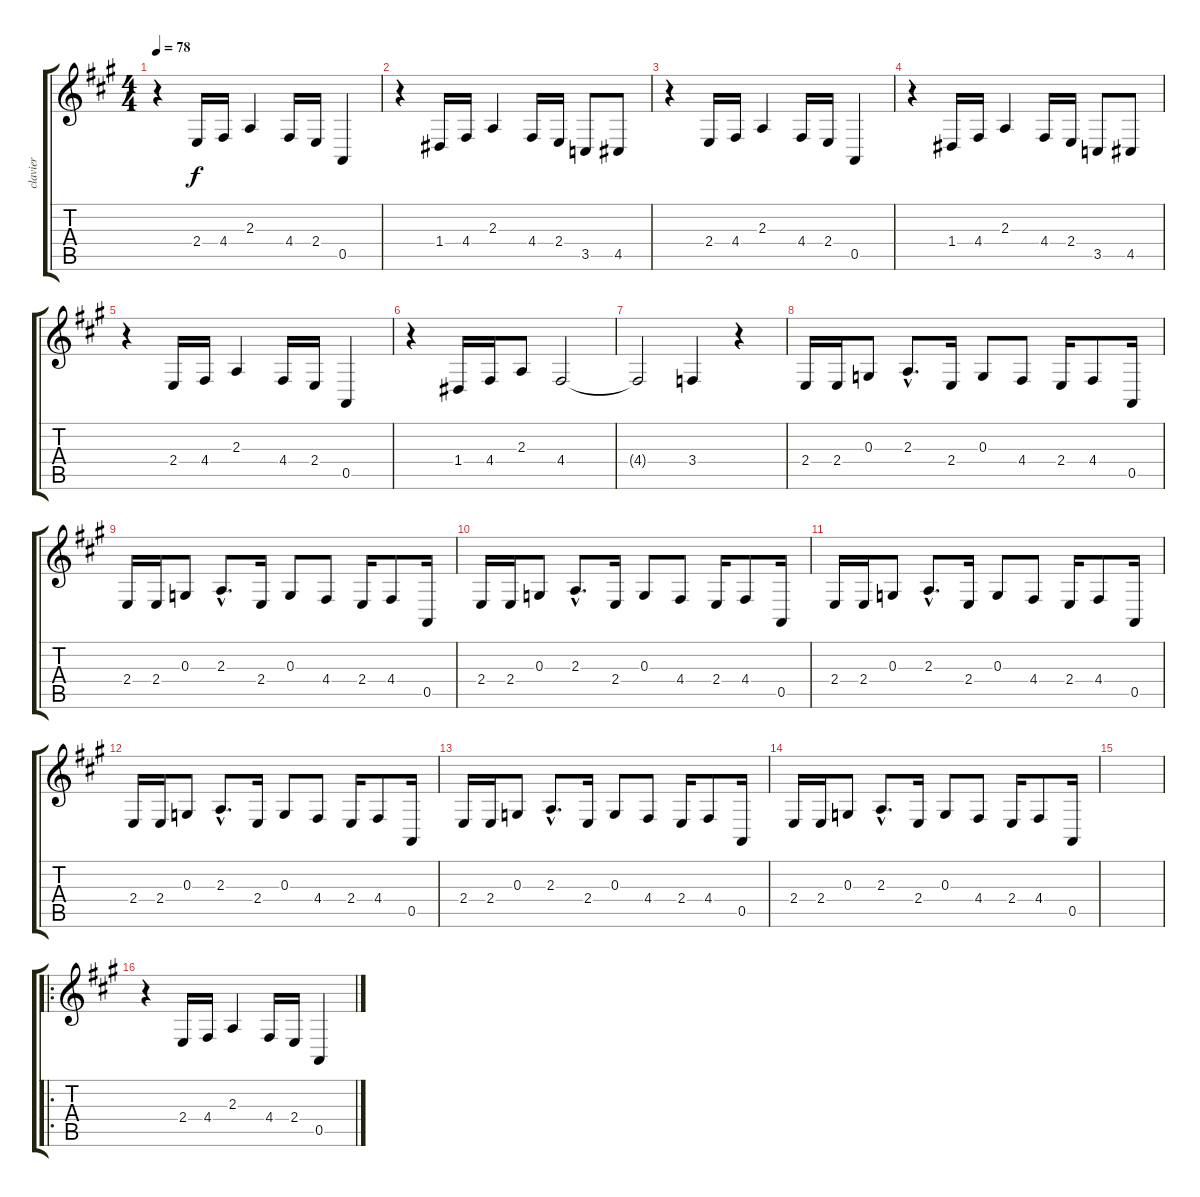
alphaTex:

\track ("clavier" "clavier") {instrument lead2sawtooth}
\staff {score tabs}
\tuning (E4 B3 G3 D3 A2 E2) {hide}
\ts (4 4)
\tempo 78
\clef g2
\ks a
r.4{dy f} 2.4.16 4.4.16 2.3.4 4.4.16 2.4.16 0.5.4 |
r.4 1.4.16 4.4.16 2.3.4 4.4.16 2.4.16 3.5.8 4.5.8 |
r.4 2.4.16 4.4.16 2.3.4 4.4.16 2.4.16 0.5.4 |
r.4 1.4.16 4.4.16 2.3.4 4.4.16 2.4.16 3.5.8 4.5.8 |
r.4 2.4.16 4.4.16 2.3.4 4.4.16 2.4.16 0.5.4 |
r.4 1.4.16 4.4.16 2.3.8 4.4.2 |
4.4{t}.2 3.4.4 r.4 |
2.4.16 2.4.16 0.3.8 2.3{hac}.8{d} 2.4.16 0.3.8 4.4.8 2.4.16 4.4.8 0.5.16 |
2.4.16 2.4.16 0.3.8 2.3{hac}.8{d} 2.4.16 0.3.8 4.4.8 2.4.16 4.4.8 0.5.16 |
2.4.16 2.4.16 0.3.8 2.3{hac}.8{d} 2.4.16 0.3.8 4.4.8 2.4.16 4.4.8 0.5.16 |
2.4.16 2.4.16 0.3.8 2.3{hac}.8{d} 2.4.16 0.3.8 4.4.8 2.4.16 4.4.8 0.5.16 |
2.4.16 2.4.16 0.3.8 2.3{hac}.8{d} 2.4.16 0.3.8 4.4.8 2.4.16 4.4.8 0.5.16 |
2.4.16 2.4.16 0.3.8 2.3{hac}.8{d} 2.4.16 0.3.8 4.4.8 2.4.16 4.4.8 0.5.16 |
2.4.16 2.4.16 0.3.8 2.3{hac}.8{d} 2.4.16 0.3.8 4.4.8 2.4.16 4.4.8 0.5.16 |
|
\ro
r.4 2.4.16 4.4.16 2.3.4 4.4.16 2.4.16 0.5.4
